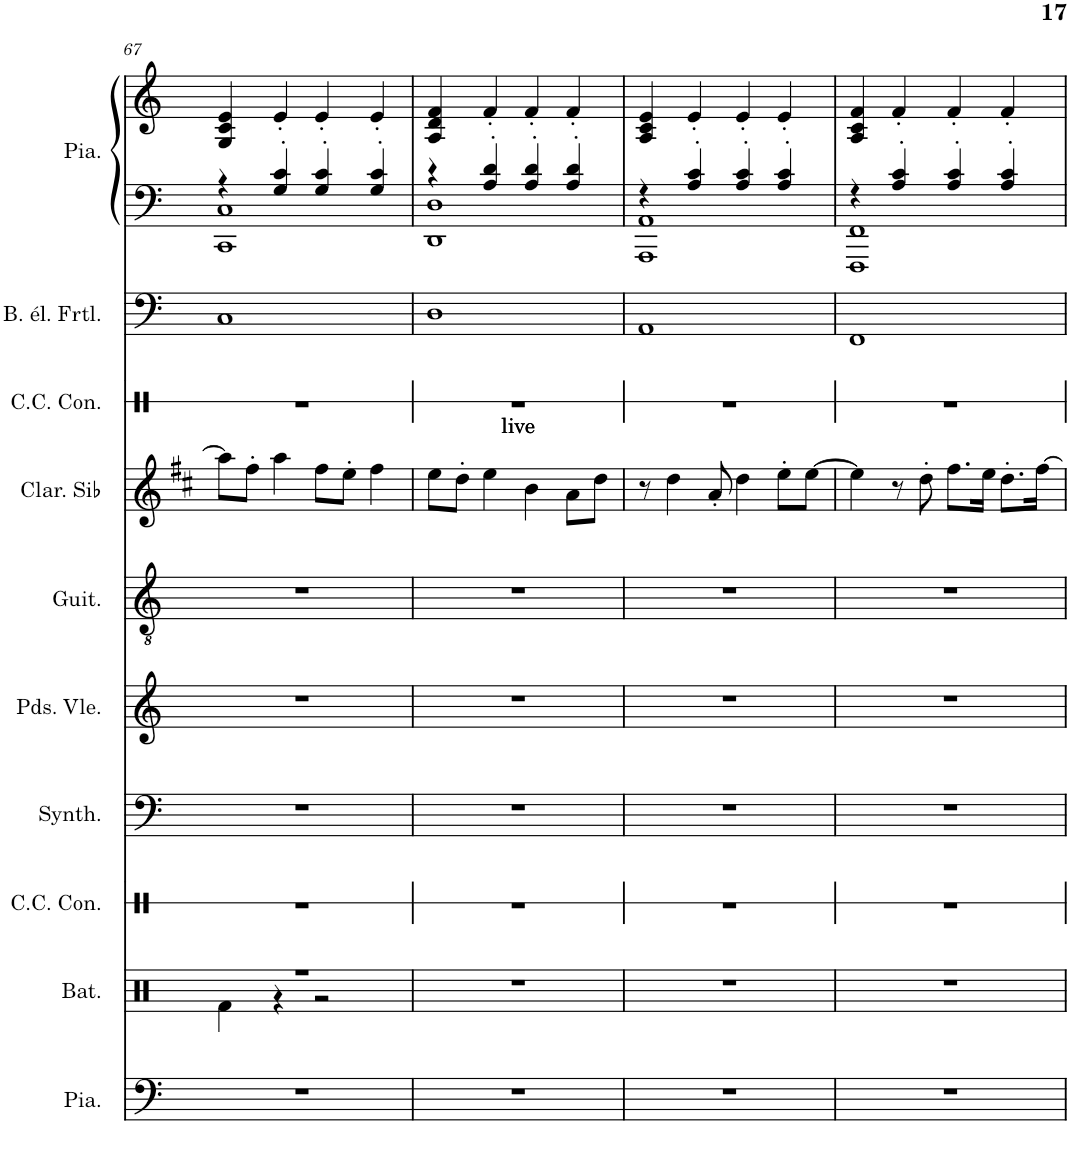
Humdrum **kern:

**kern	**kern	**kern	**kern	**kern	**kern	**kern	**kern	**text	**kern	**kern	**kern
*part10	*part9	*part8	*part7	*part6	*part5	*part4	*part3	*part3	*part2	*part1	*part1
*staff11	*staff10	*staff9	*staff8	*staff7	*staff6	*staff5	*staff4	*staff4	*staff3	*staff2	*staff1
*I"Piano	*I"Batterie	*I"Caisse claire de concert	*I"Synthétiseur Pad	*I"Pardessus de viole	*I"Guitare acoustique	*I"Clarinette en Sib	*I"Caisse claire de concert	*	*I"Basse électrique fretless	*I"Piano, Stay	*
*I'Pia.	*I'Bat.	*I'C.C. Con.	*I'Synth.	*I'Pds. Vle.	*I'Guit.	*I'Clar. Sib	*I'C.C. Con.	*	*I'B. él. Frtl.	*I'Pia.	*
!!LO:PB:g=z
*clefF4	*clefX	*clefX	*clefF4	*clefG2	*clefGv2	*clefG2	*clefX	*	*clefF4	*clefF4	*clefG2
*	*	*	*	*	*	*Trd1c2	*	*	*Trd7c12	*	*
*k[]	*k[]	*k[]	*k[]	*k[]	*k[]	*k[f#c#]	*k[]	*	*k[]	*k[]	*k[]
*M4/4	*M4/4	*M4/4	*M4/4	*M4/4	*M4/4	*M4/4	*M4/4	*	*M4/4	*M4/4	*M4/4
=67	=67	=67	=67	=67	=67	=67	=67	=67	=67	=67	=67
*	*^	*	*	*	*	*	*	*	*	*^	*
1r	1r	4Rf\	1r	1r	1r	1r	8aa\L]	1r	.	1C	4r	1CC 1C	4G/ 4c/ 4e/
.	.	.	.	.	.	.	8ff#'\J	.	.	.	.	.	.
.	.	4r	.	.	.	.	4aa\	.	.	.	4G/' 4c/'	.	4e'/
.	.	2r	.	.	.	.	8ff#\L	.	.	.	4G/' 4c/'	.	4e'/
.	.	.	.	.	.	.	8ee'\J	.	.	.	.	.	.
.	.	.	.	.	.	.	4ff#\	.	.	.	4G/' 4c/'	.	4e'/
*	*v	*v	*	*	*	*	*	*	*	*	*	*	*
=68	=68	=68	=68	=68	=68	=68	=68	=68	=68	=68	=68	=68
1r	1r	1r	1r	1r	1r	8ee\L	1r	live	1D	4r	1DD 1D	4A/ 4d/ 4f/
.	.	.	.	.	.	8dd'\J	.	.	.	.	.	.
.	.	.	.	.	.	4ee\	.	.	.	4A/' 4d/'	.	4f'/
.	.	.	.	.	.	4b\	.	.	.	4A/' 4d/'	.	4f'/
.	.	.	.	.	.	8a\L	.	.	.	4A/' 4d/'	.	4f'/
.	.	.	.	.	.	8dd\J	.	.	.	.	.	.
=69	=69	=69	=69	=69	=69	=69	=69	=69	=69	=69	=69	=69
1r	1r	1r	1r	1r	1r	8r	1r	.	1AA	4r	1AAA 1AA	4A/ 4c/ 4e/
.	.	.	.	.	.	4dd\	.	.	.	.	.	.
.	.	.	.	.	.	.	.	.	.	4A/' 4c/'	.	4e'/
.	.	.	.	.	.	8a'/	.	.	.	.	.	.
.	.	.	.	.	.	4dd\	.	.	.	4A/' 4c/'	.	4e'/
.	.	.	.	.	.	8ee'\L	.	.	.	4A/' 4c/'	.	4e'/
.	.	.	.	.	.	[8ee\J	.	.	.	.	.	.
=70	=70	=70	=70	=70	=70	=70	=70	=70	=70	=70	=70	=70
1r	1r	1r	1r	1r	1r	4ee\]	1r	.	1FF	4r	1FFF 1FF	4A/ 4c/ 4f/
.	.	.	.	.	.	8r	.	.	.	4A/' 4c/'	.	4f'/
.	.	.	.	.	.	8dd'\	.	.	.	.	.	.
.	.	.	.	.	.	8.ff#\L	.	.	.	4A/' 4c/'	.	4f'/
.	.	.	.	.	.	16ee\Jk	.	.	.	.	.	.
.	.	.	.	.	.	8.dd'\L	.	.	.	4A/' 4c/'	.	4f'/
.	.	.	.	.	.	[16ff#\Jk	.	.	.	.	.	.
*	*	*	*	*	*	*	*	*	*	*v	*v	*
=	=	=	=	=	=	=	=	=	=	=	=
*-	*-	*-	*-	*-	*-	*-	*-	*-	*-	*-	*-
